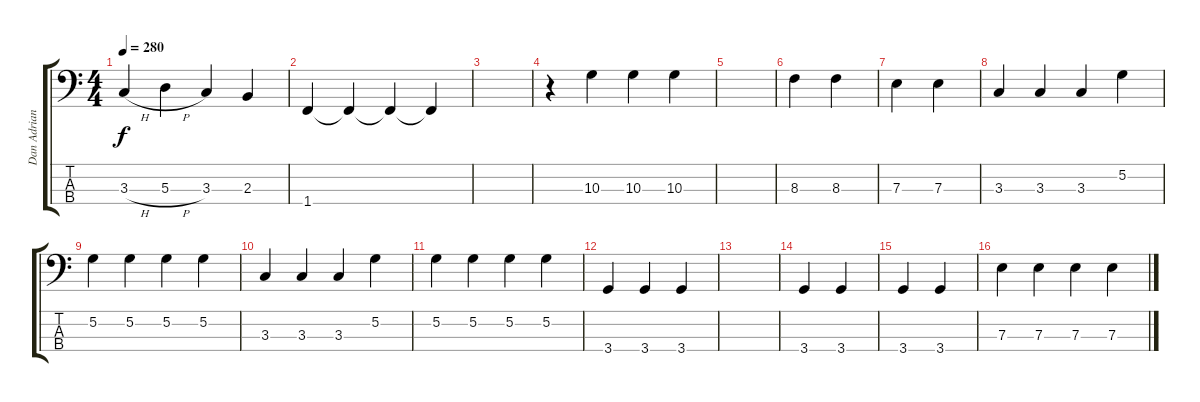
\track ("Dan Adriano - Bass" "Dan Adrian") {instrument electricbasspick}
\staff {score tabs}
\tuning (G2 D2 A1 E1) {hide}
\ts (4 4)
\tempo 280
\clef f4
\ks c
3.3{h}.4{dy f} 5.3{h}.4 3.3.4 2.3.4 |
1.4.4 1.4{t}.4 1.4{t}.4 1.4{t}.4 |
|
r.4 10.3.4 10.3.4 10.3.4 |
|
8.3.4 8.3.4 |
7.3.4 7.3.4 |
3.3.4 3.3.4 3.3.4 5.2.4 |
5.2.4 5.2.4 5.2.4 5.2.4 |
3.3.4 3.3.4 3.3.4 5.2.4 |
5.2.4 5.2.4 5.2.4 5.2.4 |
3.4.4 3.4.4 3.4.4 |
|
3.4.4 3.4.4 |
3.4.4 3.4.4 |
7.3.4 7.3.4 7.3.4 7.3.4
